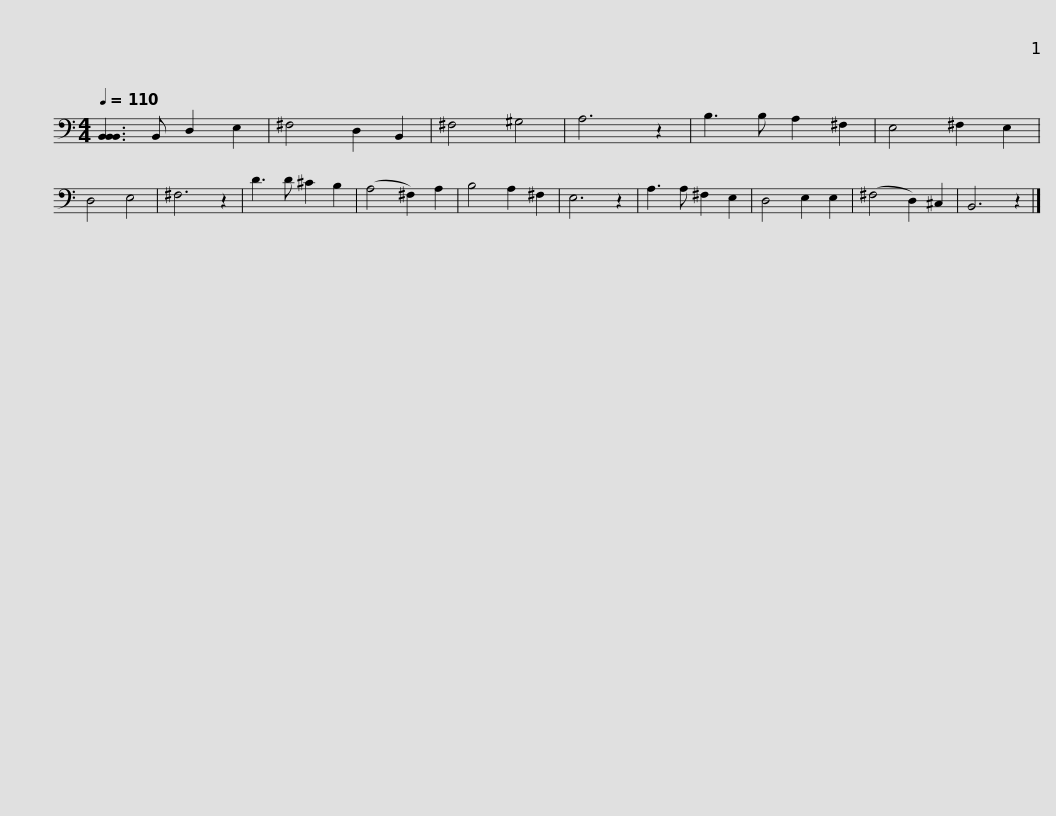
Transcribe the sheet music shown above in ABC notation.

X:1
L:1/8
Q:1/4=110
M:4/4
I:linebreak $
K:C
V:1 bass
V:1
 [B,,B,,B,,]3 B,, D,2 E,2 | ^F,4 D,2 B,,2 | ^F,4 ^G,4 | A,6 z2 | B,3 B, A,2 ^F,2 | %5
 E,4 ^F,2 E,2 | D,4 E,4 | ^F,6 z2 |$ D3 D ^C2 B,2 | (A,4 ^F,2) A,2 | %10
 B,4 A,2 ^F,2 | E,6 z2 | A,3 A, ^F,2 E,2 | D,4 E,2 E,2 | (^F,4 D,2) ^C,2 | %15
 B,,6 z2 |] %16
